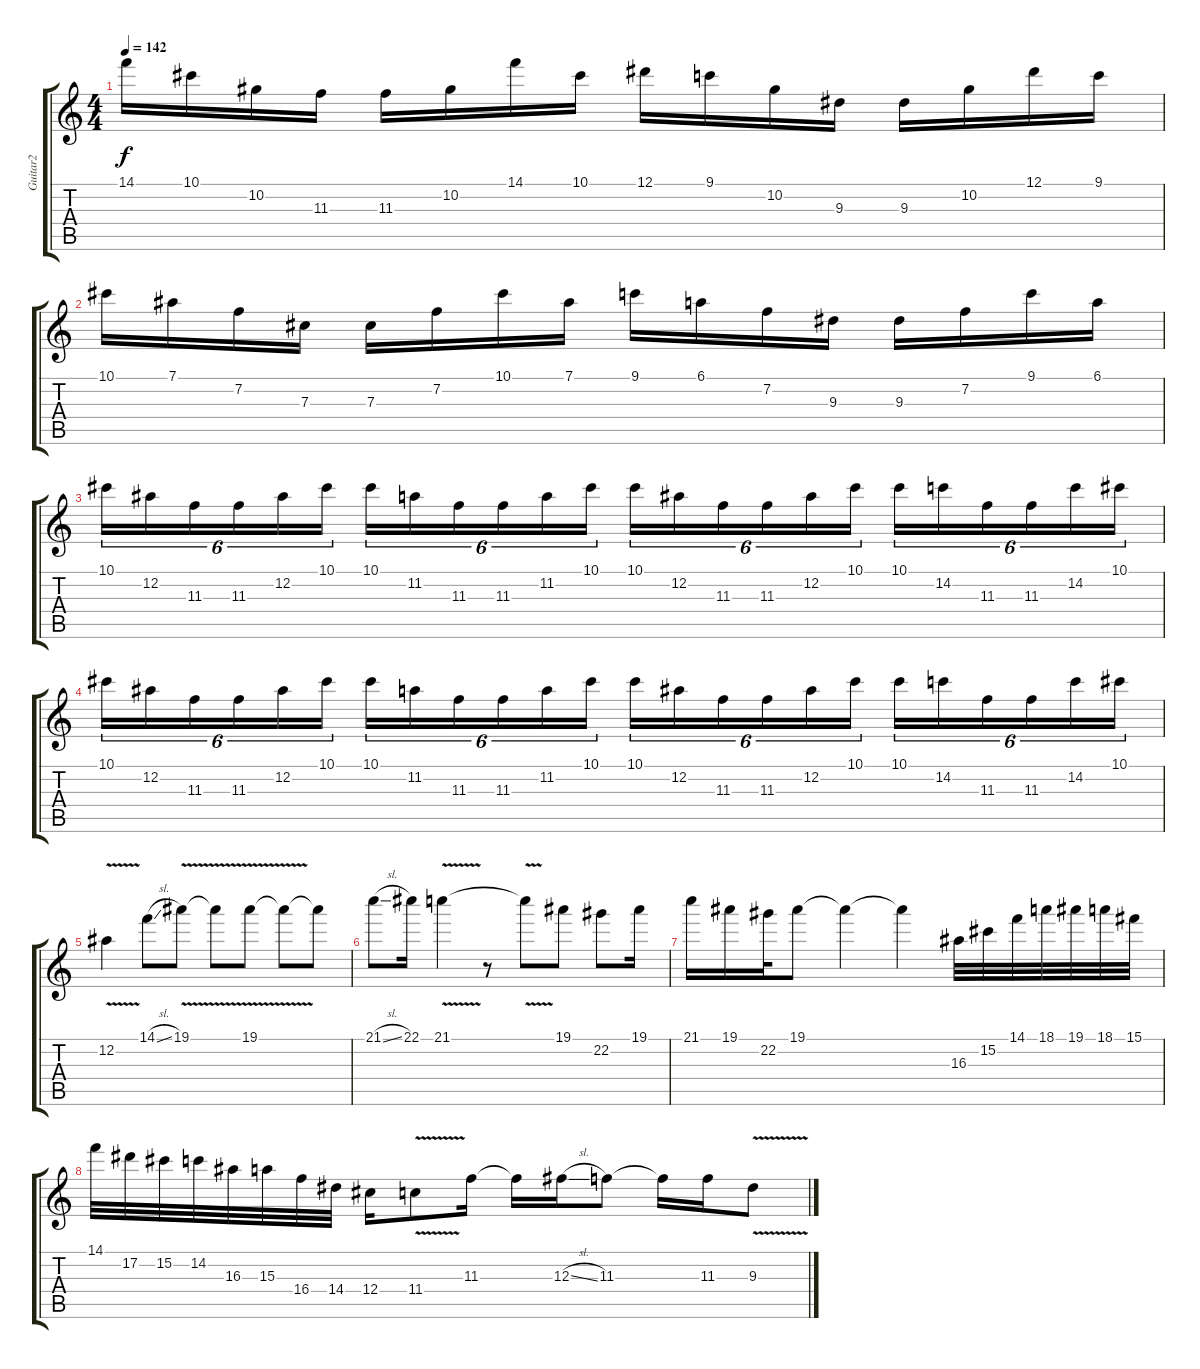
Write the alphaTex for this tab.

\track ("Guitar2" "Guitar2") {instrument distortionguitar}
\staff {score tabs}
\tuning (Eb4 Bb3 Gb3 Db3 Ab2 Eb2) {hide}
\ts (4 4)
\tempo 142
\clef g2
\ks c
14.1.16{dy f} 10.1.16 10.2.16 11.3.16 11.3.16 10.2.16 14.1.16 10.1.16 12.1.16 9.1.16 10.2.16 9.3.16 9.3.16 10.2.16 12.1.16 9.1.16 |
10.1.16 7.1.16 7.2.16 7.3.16 7.3.16 7.2.16 10.1.16 7.1.16 9.1.16 6.1.16 7.2.16 9.3.16 9.3.16 7.2.16 9.1.16 6.1.16 |
10.1.16{tu (6 4)} 12.2.16{tu (6 4)} 11.3.16{tu (6 4)} 11.3.16{tu (6 4)} 12.2.16{tu (6 4)} 10.1.16{tu (6 4)} 10.1.16{tu (6 4)} 11.2.16{tu (6 4)} 11.3.16{tu (6 4)} 11.3.16{tu (6 4)} 11.2.16{tu (6 4)} 10.1.16{tu (6 4)} 10.1.16{tu (6 4)} 12.2.16{tu (6 4)} 11.3.16{tu (6 4)} 11.3.16{tu (6 4)} 12.2.16{tu (6 4)} 10.1.16{tu (6 4)} 10.1.16{tu (6 4)} 14.2.16{tu (6 4)} 11.3.16{tu (6 4)} 11.3.16{tu (6 4)} 14.2.16{tu (6 4)} 10.1.16{tu (6 4)} |
10.1.16{tu (6 4)} 12.2.16{tu (6 4)} 11.3.16{tu (6 4)} 11.3.16{tu (6 4)} 12.2.16{tu (6 4)} 10.1.16{tu (6 4)} 10.1.16{tu (6 4)} 11.2.16{tu (6 4)} 11.3.16{tu (6 4)} 11.3.16{tu (6 4)} 11.2.16{tu (6 4)} 10.1.16{tu (6 4)} 10.1.16{tu (6 4)} 12.2.16{tu (6 4)} 11.3.16{tu (6 4)} 11.3.16{tu (6 4)} 12.2.16{tu (6 4)} 10.1.16{tu (6 4)} 10.1.16{tu (6 4)} 14.2.16{tu (6 4)} 11.3.16{tu (6 4)} 11.3.16{tu (6 4)} 14.2.16{tu (6 4)} 10.1.16{tu (6 4)} |
12.2{v}.4 14.1{sl}.8 19.1{v}.8 19.1{t}.8 19.1{v}.8 19.1{t}.8 19.1{t}.8 |
21.1{sl}.8{balance 8} 22.1.16 21.1{v}.4 r.8 21.1{t}.8 19.1.8 22.2.8 19.1.16 |
21.1.16 19.1.16 22.2.32 19.1.8 19.1{t}.4 19.1{t}.4 16.3.32 15.2.32 14.1.32 18.1.32 19.1.32 18.1.32 15.1.32 |
14.1.32 17.2.32 15.2.32 14.2.32 16.3.32 15.3.32 16.4.32 14.4.32 12.4.16 11.4{v}.8 11.3.16 11.3{t}.16 12.3{sl}.16 11.3.8 11.3{t}.16 11.3.16 9.3{v}.8
